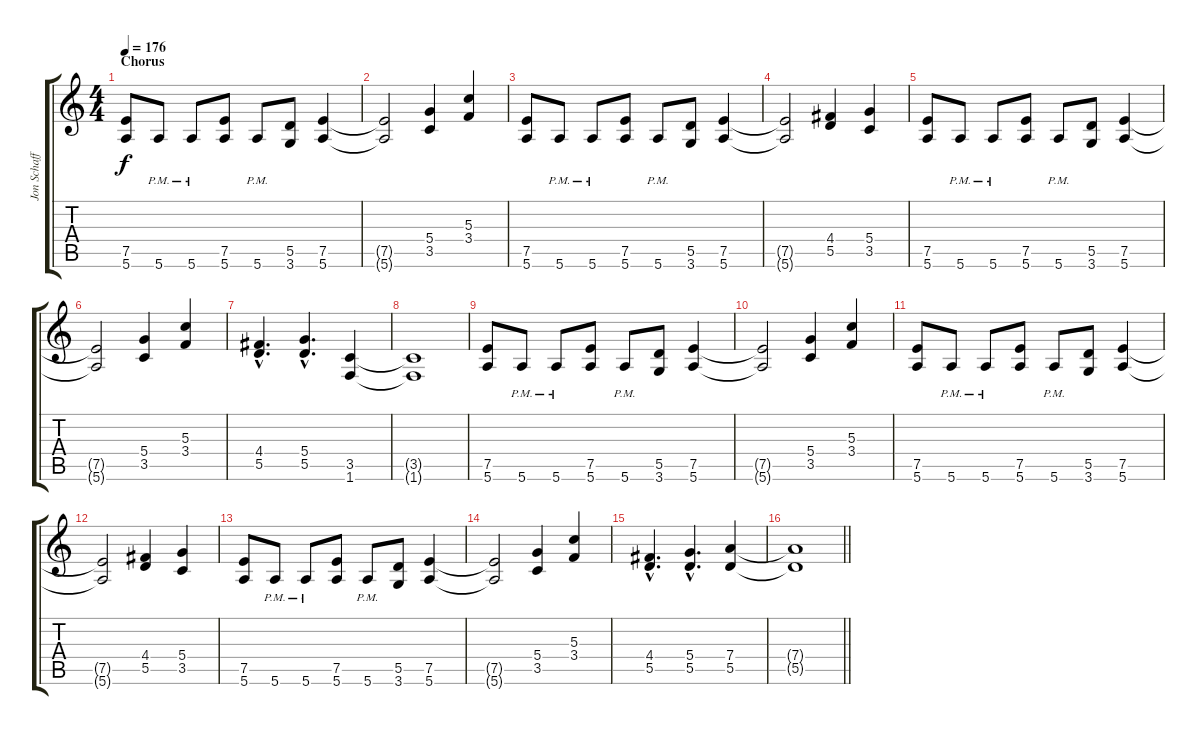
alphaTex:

\track ("Jon Schaffer" "Jon Schaff") {instrument electricguitarclean}
\staff {score tabs}
\tuning (E4 B3 G3 D3 A2 E2) {hide}
\ts (4 4)
\section ("" "Chorus")
\tempo 176
\clef g2
\ks c
(7.5 5.6).8{dy f} 5.6{pm}.8 5.6{pm}.8 (7.5 5.6).8 5.6{pm}.8 (5.5 3.6).8 (7.5 5.6).4 |
(7.5{t} 5.6{t}).2 (5.4 3.5).4 (5.3 3.4).4 |
(7.5 5.6).8 5.6{pm}.8 5.6{pm}.8 (7.5 5.6).8 5.6{pm}.8 (5.5 3.6).8 (7.5 5.6).4 |
(7.5{t} 5.6{t}).2 (4.4 5.5).4 (5.4 3.5).4 |
(7.5 5.6).8 5.6{pm}.8 5.6{pm}.8 (7.5 5.6).8 5.6{pm}.8 (5.5 3.6).8 (7.5 5.6).4 |
(7.5{t} 5.6{t}).2 (5.4 3.5).4 (5.3 3.4).4 |
(4.4{hac} 5.5{hac}).4{d} (5.4{hac} 5.5{hac}).4{d} (3.5 1.6).4 |
(3.5{t} 1.6{t}).1 |
(7.5 5.6).8 5.6{pm}.8 5.6{pm}.8 (7.5 5.6).8 5.6{pm}.8 (5.5 3.6).8 (7.5 5.6).4 |
(7.5{t} 5.6{t}).2 (5.4 3.5).4 (5.3 3.4).4 |
(7.5 5.6).8 5.6{pm}.8 5.6{pm}.8 (7.5 5.6).8 5.6{pm}.8 (5.5 3.6).8 (7.5 5.6).4 |
(7.5{t} 5.6{t}).2 (4.4 5.5).4 (5.4 3.5).4 |
(7.5 5.6).8 5.6{pm}.8 5.6{pm}.8 (7.5 5.6).8 5.6{pm}.8 (5.5 3.6).8 (7.5 5.6).4 |
(7.5{t} 5.6{t}).2 (5.4 3.5).4 (5.3 3.4).4 |
(4.4{hac} 5.5{hac}).4{d} (5.4{hac} 5.5{hac}).4{d} (7.4 5.5).4 |
\barLineRight lightlight
(7.4{t} 5.5{t}).1
